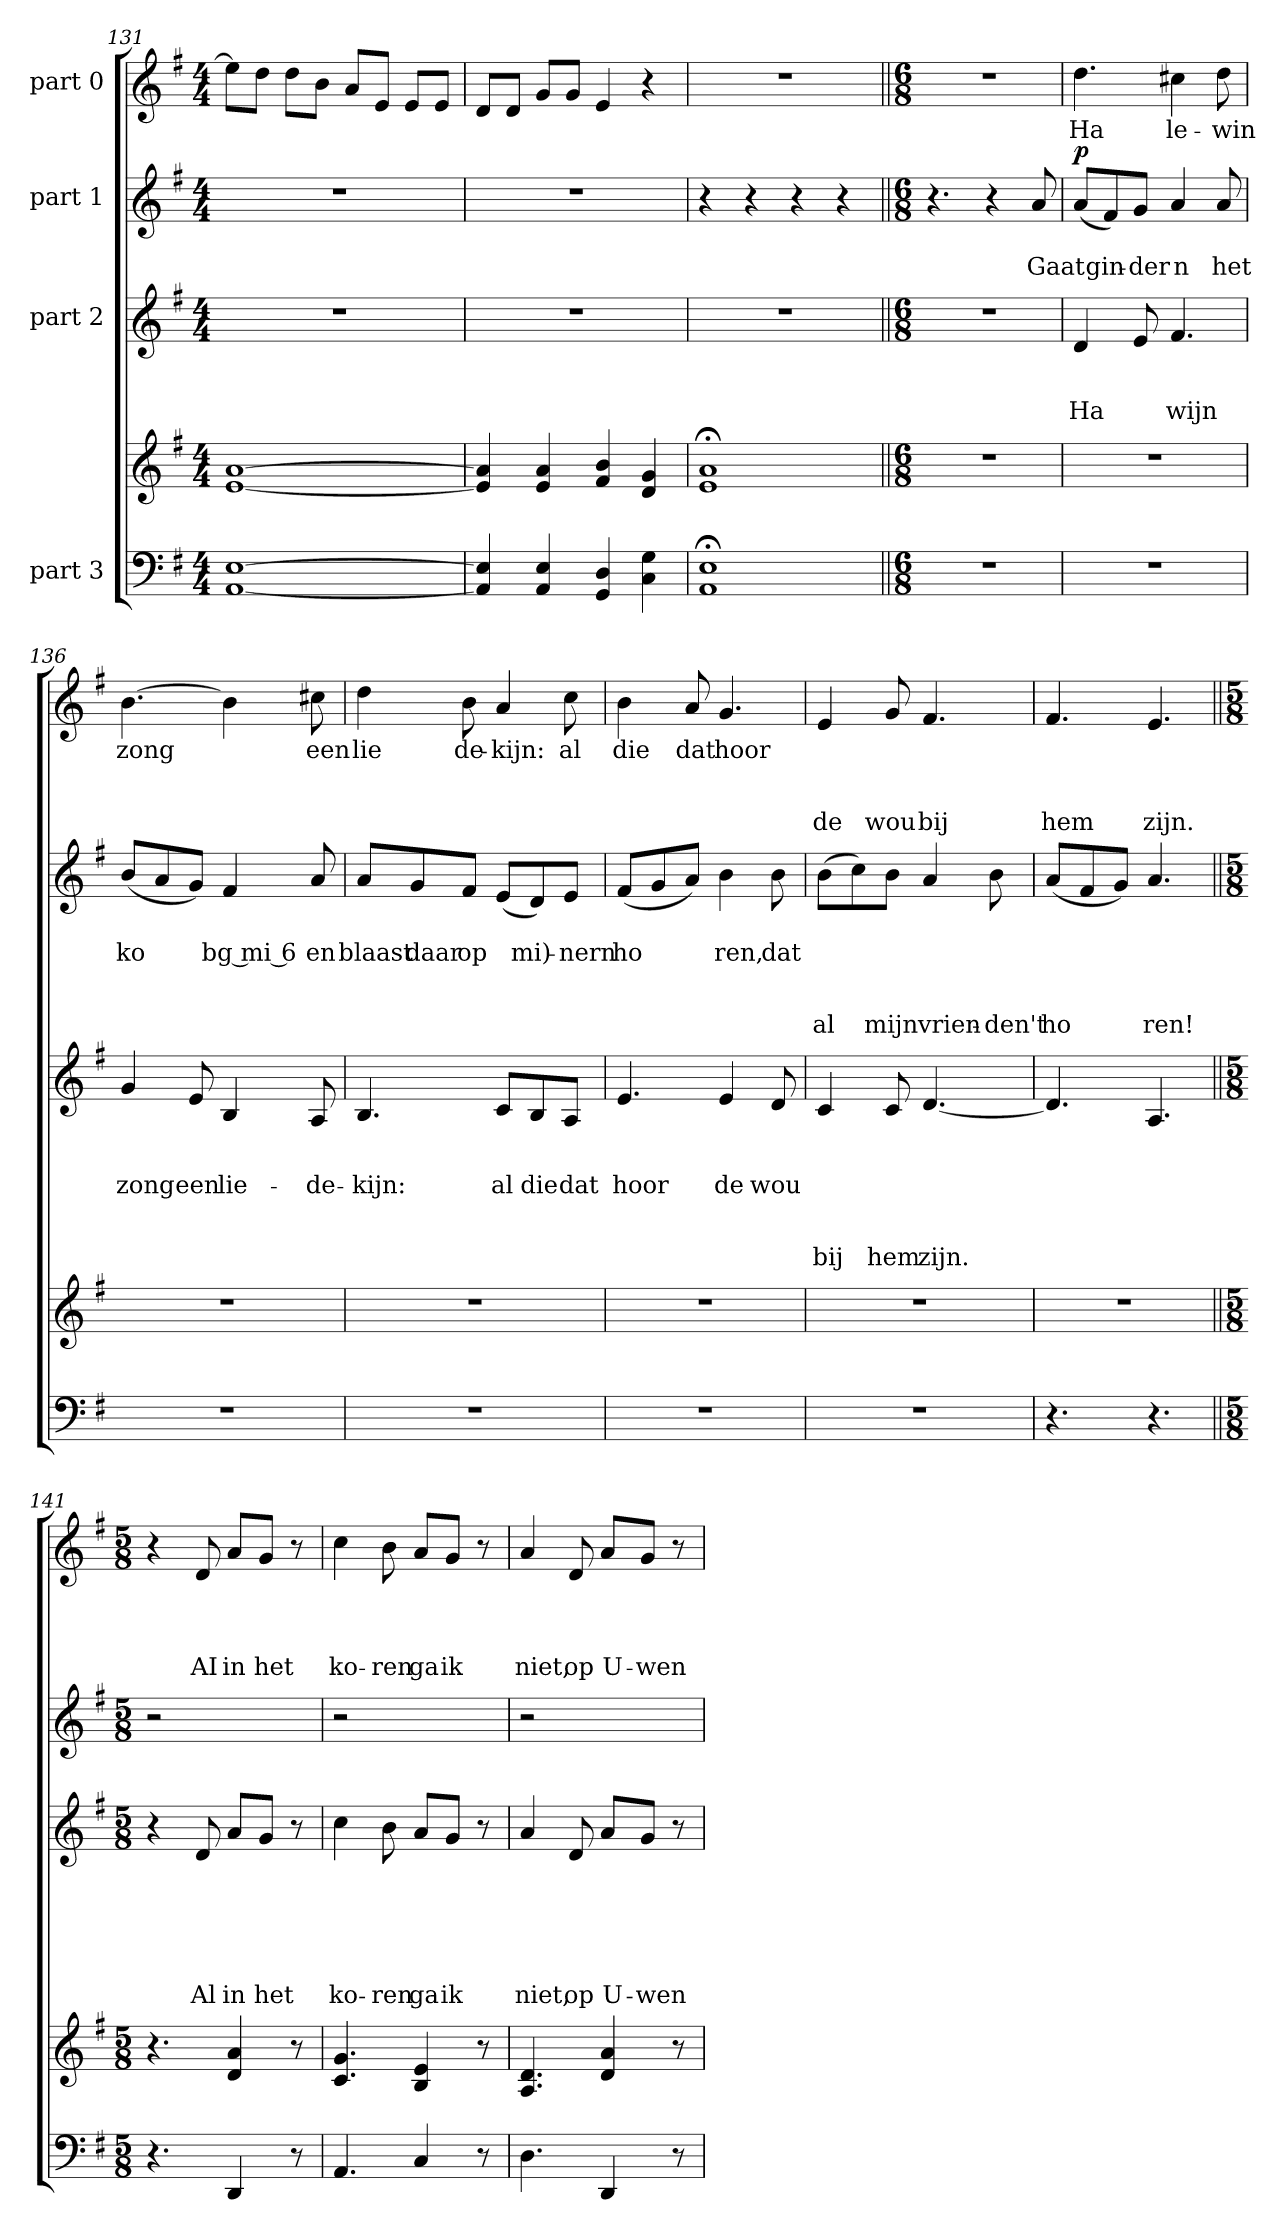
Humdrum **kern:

**kern	**kern	**kern	**text	**text	**text	**text	**text	**text	**kern	**text	**text	**text	**text	**text	**dynam	**kern	**text	**text	**text	**text
*part4	*part4	*part3	*part3	*part3	*part3	*part3	*part3	*part3	*part2	*part2	*part2	*part2	*part2	*part2	*part2	*part1	*part1	*part1	*part1	*part1
*staff5	*staff4	*staff3	*staff3	*staff3	*staff3	*staff3	*staff3	*staff3	*staff2	*staff2	*staff2	*staff2	*staff2	*staff2	*staff2	*staff1	*staff1	*staff1	*staff1	*staff1
*I"part 3	*	*I"part 2	*	*	*	*	*	*	*I"part 1	*	*	*	*	*	*	*I"part 0	*	*	*	*
*clefF4	*clefG2	*clefG2	*	*	*	*	*	*	*clefG2	*	*	*	*	*	*	*clefG2	*	*	*	*
*k[f#]	*k[f#]	*k[f#]	*	*	*	*	*	*	*k[f#]	*	*	*	*	*	*	*k[f#]	*	*	*	*
*M4/4	*M4/4	*M4/4	*	*	*	*	*	*	*M4/4	*	*	*	*	*	*	*M4/4	*	*	*	*
=131	=131	=131	=131	=131	=131	=131	=131	=131	=131	=131	=131	=131	=131	=131	=131	=131	=131	=131	=131	=131
[1AA [1E	[1e [1a	1r	.	.	.	.	.	.	1r	.	.	.	.	.	.	8ee\L]	.	.	.	.
.	.	.	.	.	.	.	.	.	.	.	.	.	.	.	.	8dd\J	.	.	.	.
.	.	.	.	.	.	.	.	.	.	.	.	.	.	.	.	8dd\L	.	.	.	.
.	.	.	.	.	.	.	.	.	.	.	.	.	.	.	.	8b\J	.	.	.	.
.	.	.	.	.	.	.	.	.	.	.	.	.	.	.	.	8a/L	.	.	.	.
.	.	.	.	.	.	.	.	.	.	.	.	.	.	.	.	8e/J	.	.	.	.
.	.	.	.	.	.	.	.	.	.	.	.	.	.	.	.	8e/L	.	.	.	.
.	.	.	.	.	.	.	.	.	.	.	.	.	.	.	.	8e/J	.	.	.	.
=132	=132	=132	=132	=132	=132	=132	=132	=132	=132	=132	=132	=132	=132	=132	=132	=132	=132	=132	=132	=132
4AA/] 4E/]	4e/] 4a/]	1r	.	.	.	.	.	.	1r	.	.	.	.	.	.	8d/L	.	.	.	.
.	.	.	.	.	.	.	.	.	.	.	.	.	.	.	.	8d/J	.	.	.	.
4AA/ 4E/	4e/ 4a/	.	.	.	.	.	.	.	.	.	.	.	.	.	.	8g/L	.	.	.	.
.	.	.	.	.	.	.	.	.	.	.	.	.	.	.	.	8g/J	.	.	.	.
4GG/ 4D/	4f#/ 4b/	.	.	.	.	.	.	.	.	.	.	.	.	.	.	4e/	.	.	.	.
4C\ 4G\	4d/ 4g/	.	.	.	.	.	.	.	.	.	.	.	.	.	.	4r	.	.	.	.
!!LO:LB:g=z
=133	=133	=133	=133	=133	=133	=133	=133	=133	=133	=133	=133	=133	=133	=133	=133	=133	=133	=133	=133	=133
1AA; 1E;	1e; 1a;	1r	.	.	.	.	.	.	4r	.	.	.	.	.	.	1r	.	.	.	.
.	.	.	.	.	.	.	.	.	4r	.	.	.	.	.	.	.	.	.	.	.
.	.	.	.	.	.	.	.	.	4r	.	.	.	.	.	.	.	.	.	.	.
.	.	.	.	.	.	.	.	.	4r	.	.	.	.	.	.	.	.	.	.	.
=134||	=134||	=134||	=134||	=134||	=134||	=134||	=134||	=134||	=134||	=134||	=134||	=134||	=134||	=134||	=134||	=134||	=134||	=134||	=134||	=134||
*M6/8	*M6/8	*M6/8	*	*	*	*	*	*	*M6/8	*	*	*	*	*	*	*M6/8	*	*	*	*
!LO:N:vis=2	!LO:N:vis=2	!LO:N:vis=2	!	!	!	!	!	!	!	!	!	!	!	!	!	!LO:N:vis=2	!	!	!	!
2.r	2.r	2.r	.	.	.	.	.	.	4.r	.	.	.	.	.	.	2.r	.	.	.	.
.	.	.	.	.	.	.	.	.	4r	.	.	.	.	.	.	.	.	.	.	.
!	!	!	!	!	!	!	!	!	!	!	!LO:LY:b	!	!	!	!	!	!	!	!	!
.	.	.	.	.	.	.	.	.	8a/	.	Gaat	.	.	.	.	.	.	.	.	.
=135	=135	=135	=135	=135	=135	=135	=135	=135	=135	=135	=135	=135	=135	=135	=135	=135	=135	=135	=135	=135
!LO:N:vis=2	!LO:N:vis=2	!	!	!	!LO:LY:b	!	!	!	!	!	!	!	!	!	!LO:DY:b	!	!LO:LY:b	!	!	!
2.r	2.r	4d/	.	.	Ha	.	.	.	(8a/L	.	.	.	.	.	p	4.dd\	Ha	.	.	.
!	!	!	!	!	!	!	!	!	!	!	!LO:LY:b	!	!	!	!	!	!	!	!	!
.	.	.	.	.	.	.	.	.	8f#/)	.	gin-	.	.	.	.	.	.	.	.	.
!	!	!	!	!	!	!	!	!	!	!	!LO:LY:b	!	!	!	!	!	!	!	!	!
.	.	8e/	.	.	.	.	.	.	8g/J	.	der	.	.	.	.	.	.	.	.	.
!	!	!	!	!	!LO:LY:b	!	!	!	!	!	!LO:LY:b	!	!	!	!	!	!LO:LY:b	!	!	!
.	.	4.f#/	.	.	wijn	.	.	.	4a/	.	n	.	.	.	.	4cc#X\	le-	.	.	.
!	!	!	!	!	!	!	!	!	!	!	!LO:LY:b	!	!	!	!	!	!LO:LY:b	!	!	!
.	.	.	.	.	.	.	.	.	8a/	.	het	.	.	.	.	8dd\	win	.	.	.
=136	=136	=136	=136	=136	=136	=136	=136	=136	=136	=136	=136	=136	=136	=136	=136	=136	=136	=136	=136	=136
!LO:N:vis=2	!LO:N:vis=2	!	!	!	!LO:LY:b	!	!	!	!	!	!LO:LY:b	!	!	!	!	!	!LO:LY:b	!	!	!
2.r	2.r	4g/	.	.	zong	.	.	.	(8b/L	.	ko	.	.	.	.	[4.b\	zong	.	.	.
.	.	.	.	.	.	.	.	.	8a/	.	.	.	.	.	.	.	.	.	.	.
!	!	!	!	!	!LO:LY:b	!	!	!	!	!	!	!	!	!	!	!	!	!	!	!
.	.	8e/	.	.	een	.	.	.	8g/J)	.	.	.	.	.	.	.	.	.	.	.
!	!	!	!	!	!LO:LY:b	!	!	!	!	!	!LO:LY:b	!	!	!	!	!	!	!	!	!
.	.	4B/	.	.	lie-	.	.	.	4f#/	.	bg mi 6	.	.	.	.	4b\]	.	.	.	.
!	!	!	!	!	!LO:LY:b	!	!	!	!	!	!LO:LY:b	!	!	!	!	!	!LO:LY:b	!	!	!
.	.	8A/	.	.	de-	.	.	.	8a/	.	en	.	.	.	.	8cc#X\	een	.	.	.
=137	=137	=137	=137	=137	=137	=137	=137	=137	=137	=137	=137	=137	=137	=137	=137	=137	=137	=137	=137	=137
!LO:N:vis=2	!LO:N:vis=2	!	!	!	!LO:LY:b	!	!	!	!	!	!LO:LY:b	!	!	!	!	!	!LO:LY:b	!	!	!
2.r	2.r	4.B/	.	.	kijn:	.	.	.	8a/L	.	blaast	.	.	.	.	4dd\	lie	.	.	.
!	!	!	!	!	!	!	!	!	!	!	!LO:LY:b	!	!	!	!	!	!	!	!	!
.	.	.	.	.	.	.	.	.	8g/	.	daar	.	.	.	.	.	.	.	.	.
!	!	!	!	!	!	!	!	!	!	!	!LO:LY:b	!	!	!	!	!	!LO:LY:b	!	!	!
.	.	.	.	.	.	.	.	.	8f#/J	.	op	.	.	.	.	8b\	de-	.	.	.
!	!	!	!	!	!LO:LY:b	!	!	!	!	!	!	!	!	!	!	!	!LO:LY:b	!	!	!
.	.	8c/L	.	.	al	.	.	.	(8e/L	.	.	.	.	.	.	4a/	kijn:	.	.	.
!	!	!	!	!	!LO:LY:b	!	!	!	!	!	!LO:LY:b	!	!	!	!	!	!	!	!	!
.	.	8B/	.	.	die	.	.	.	8d/)	.	mi) -	.	.	.	.	.	.	.	.	.
!	!	!	!	!	!LO:LY:b	!	!	!	!	!	!LO:LY:b	!	!	!	!	!	!LO:LY:b	!	!	!
.	.	8A/J	.	.	dat	.	.	.	8e/J	.	nern	.	.	.	.	8cc\	al	.	.	.
=138	=138	=138	=138	=138	=138	=138	=138	=138	=138	=138	=138	=138	=138	=138	=138	=138	=138	=138	=138	=138
!LO:N:vis=2	!LO:N:vis=2	!	!	!	!LO:LY:b	!	!	!	!	!	!LO:LY:b	!	!	!	!	!	!LO:LY:b	!	!	!
2.r	2.r	4.e/	.	.	hoor	.	.	.	(8f#/L	.	ho	.	.	.	.	4b\	die	.	.	.
.	.	.	.	.	.	.	.	.	8g/	.	.	.	.	.	.	.	.	.	.	.
!	!	!	!	!	!	!	!	!	!	!	!	!	!	!	!	!	!LO:LY:b	!	!	!
.	.	.	.	.	.	.	.	.	8a/J)	.	.	.	.	.	.	8a/	dat	.	.	.
!	!	!	!	!	!LO:LY:b	!	!	!	!	!	!LO:LY:b	!	!	!	!	!	!LO:LY:b	!	!	!
.	.	4e/	.	.	de	.	.	.	4b\	.	ren,	.	.	.	.	4.g/	hoor	.	.	.
!	!	!	!	!	!LO:LY:b	!	!	!	!	!	!LO:LY:b	!	!	!	!	!	!	!	!	!
.	.	8d/	.	.	wou	.	.	.	8b\	.	dat	.	.	.	.	.	.	.	.	.
!!LO:LB:g=z
=139	=139	=139	=139	=139	=139	=139	=139	=139	=139	=139	=139	=139	=139	=139	=139	=139	=139	=139	=139	=139
!LO:N:vis=2	!LO:N:vis=2	!	!	!	!	!	!	!LO:LY:b	!	!	!	!	!	!LO:LY:b	!	!	!	!	!	!LO:LY:b
2.r	2.r	4c/	.	.	.	.	.	bij	(8b\L	.	.	.	.	al	.	4e/	.	.	.	de
.	.	.	.	.	.	.	.	.	8cc\)	.	.	.	.	.	.	.	.	.	.	.
!	!	!	!	!	!	!	!	!LO:LY:b	!	!	!	!	!	!LO:LY:b	!	!	!	!	!	!LO:LY:b
.	.	8c/	.	.	.	.	.	hem	8b\J	.	.	.	.	mijn	.	8g/	.	.	.	wou
!	!	!	!	!	!	!	!	!LO:LY:b	!	!	!	!	!	!LO:LY:b	!	!	!	!	!	!LO:LY:b
.	.	[4.d/	.	.	.	.	.	zijn.	4a/	.	.	.	.	vrien-	.	4.f#/	.	.	.	bij
!	!	!	!	!	!	!	!	!	!	!	!	!	!	!LO:LY:b	!	!	!	!	!	!
.	.	.	.	.	.	.	.	.	8b\	.	.	.	.	den't	.	.	.	.	.	.
=140	=140	=140	=140	=140	=140	=140	=140	=140	=140	=140	=140	=140	=140	=140	=140	=140	=140	=140	=140	=140
!	!LO:N:vis=2	!	!	!	!	!	!	!	!	!	!	!	!	!LO:LY:b	!	!	!	!	!	!LO:LY:b
4.r	2.r	4.d/]	.	.	.	.	.	.	(8a/L	.	.	.	.	ho	.	4.f#/	.	.	.	hem
.	.	.	.	.	.	.	.	.	8f#/	.	.	.	.	.	.	.	.	.	.	.
.	.	.	.	.	.	.	.	.	8g/J)	.	.	.	.	.	.	.	.	.	.	.
!	!	!	!	!	!	!	!	!	!	!	!	!	!	!LO:LY:b	!	!	!	!	!	!LO:LY:b
4.r	.	4.A/	.	.	.	.	.	.	4.a/	.	.	.	.	ren!	.	4.e/	.	.	.	zijn.
=141||	=141||	=141||	=141||	=141||	=141||	=141||	=141||	=141||	=141||	=141||	=141||	=141||	=141||	=141||	=141||	=141||	=141||	=141||	=141||	=141||
*M5/8	*M5/8	*M5/8	*	*	*	*	*	*	*M5/8	*	*	*	*	*	*	*M5/8	*	*	*	*
!	!	!	!	!	!	!	!	!	!LO:N:vis=2	!	!	!	!	!	!	!	!	!	!	!
4.r	4.r	4r	.	.	.	.	.	.	2.r	.	.	.	.	.	.	4r	.	.	.	.
!	!	!	!	!	!	!	!	!LO:LY:b	!	!	!	!	!	!	!	!	!	!	!	!LO:LY:b
.	.	8d/	.	.	.	.	.	Al	.	.	.	.	.	.	.	8d/	.	.	.	AI
!	!	!	!	!	!	!	!	!LO:LY:b	!	!	!	!	!	!	!	!	!	!	!	!LO:LY:b
4DD/	4d/ 4a/	8a/L	.	.	.	.	.	in	.	.	.	.	.	.	.	8a/L	.	.	.	in
!	!	!	!	!	!	!	!	!LO:LY:b	!	!	!	!	!	!	!	!	!	!	!	!LO:LY:b
.	.	8g/J	.	.	.	.	.	het	.	.	.	.	.	.	.	8g/J	.	.	.	het
8r	8r	8r	.	.	.	.	.	.	.	.	.	.	.	.	.	8r	.	.	.	.
=142	=142	=142	=142	=142	=142	=142	=142	=142	=142	=142	=142	=142	=142	=142	=142	=142	=142	=142	=142	=142
!	!	!	!	!	!	!	!	!LO:LY:b	!LO:N:vis=2	!	!	!	!	!	!	!	!	!	!	!LO:LY:b
4.AA/	4.c/ 4.g/	4cc\	.	.	.	.	.	ko-	2.r	.	.	.	.	.	.	4cc\	.	.	.	ko-
!	!	!	!	!	!	!	!	!LO:LY:b	!	!	!	!	!	!	!	!	!	!	!	!LO:LY:b
.	.	8b\	.	.	.	.	.	ren	.	.	.	.	.	.	.	8b\	.	.	.	ren
!	!	!	!	!	!	!	!	!LO:LY:b	!	!	!	!	!	!	!	!	!	!	!	!LO:LY:b
4C/	4B/ 4e/	8a/L	.	.	.	.	.	ga	.	.	.	.	.	.	.	8a/L	.	.	.	ga
!	!	!	!	!	!	!	!	!LO:LY:b	!	!	!	!	!	!	!	!	!	!	!	!LO:LY:b
.	.	8g/J	.	.	.	.	.	ik	.	.	.	.	.	.	.	8g/J	.	.	.	ik
8r	8r	8r	.	.	.	.	.	.	.	.	.	.	.	.	.	8r	.	.	.	.
=143	=143	=143	=143	=143	=143	=143	=143	=143	=143	=143	=143	=143	=143	=143	=143	=143	=143	=143	=143	=143
!	!	!	!	!	!	!	!	!LO:LY:b	!LO:N:vis=2	!	!	!	!	!	!	!	!	!	!	!LO:LY:b
4.D\	4.A/ 4.d/	4a/	.	.	.	.	.	niet,	2.r	.	.	.	.	.	.	4a/	.	.	.	niet,
!	!	!	!	!	!	!	!	!LO:LY:b	!	!	!	!	!	!	!	!	!	!	!	!LO:LY:b
.	.	8d/	.	.	.	.	.	op	.	.	.	.	.	.	.	8d/	.	.	.	op
!	!	!	!	!	!	!	!	!LO:LY:b	!	!	!	!	!	!	!	!	!	!	!	!LO:LY:b
4DD/	4d/ 4a/	8a/L	.	.	.	.	.	U-	.	.	.	.	.	.	.	8a/L	.	.	.	U-
!	!	!	!	!	!	!	!	!LO:LY:b	!	!	!	!	!	!	!	!	!	!	!	!LO:LY:b
.	.	8g/J	.	.	.	.	.	wen	.	.	.	.	.	.	.	8g/J	.	.	.	wen
8r	8r	8r	.	.	.	.	.	.	.	.	.	.	.	.	.	8r	.	.	.	.
=	=	=	=	=	=	=	=	=	=	=	=	=	=	=	=	=	=	=	=	=
*-	*-	*-	*-	*-	*-	*-	*-	*-	*-	*-	*-	*-	*-	*-	*-	*-	*-	*-	*-	*-
